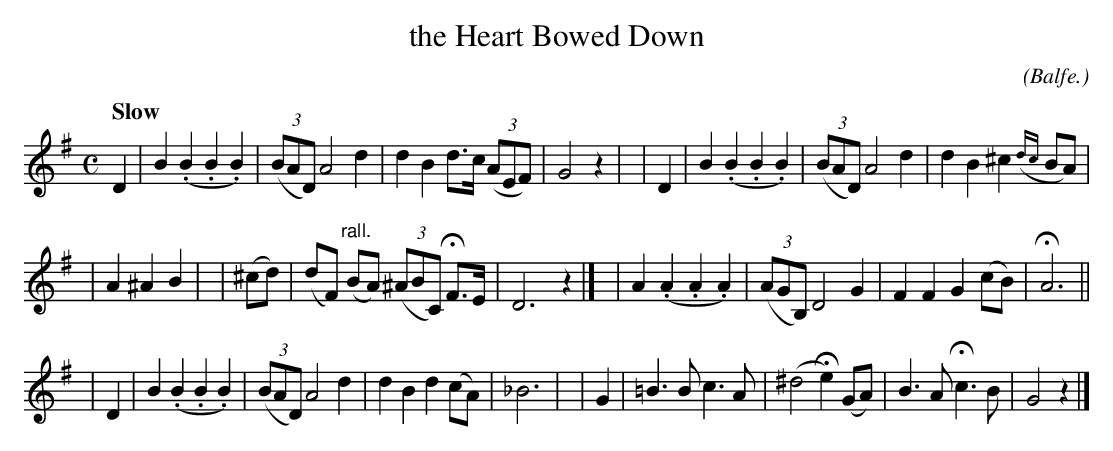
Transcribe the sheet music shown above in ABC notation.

X:1
T: the Heart Bowed Down
O: (Balfe.)
Q: "Slow"
M: C
L: 1/8
K:G
D2 | B2(.B2 .B2.B2) | ((3BAD) A4 d2 | d2B2 d>c ((3AEF) | G4 z2 |\
| D2 | B2(.B2 .B2.B2) | ((3BAD) A4 d2 | d2B2 ^c2({dc}BA) |
| A2^A2 B2 |\
| (^cd) | (dF) "rall."(BA) ((3^ABC) HF>E | D6 z2 |]\
| A2(.A2 .A2.A2) | ((3AGB,) D4 G2 | F2F2 G2(cB) | HA6 ||
| D2 | B2(.B2 .B2.B2) | ((3BAD) A4 d2 | d2B2 d2(cA) | _B6 |\
| G2 | =B3B c3A | (^d4 He2)(GA) | B3A Hc3B | G4 z2 |]
